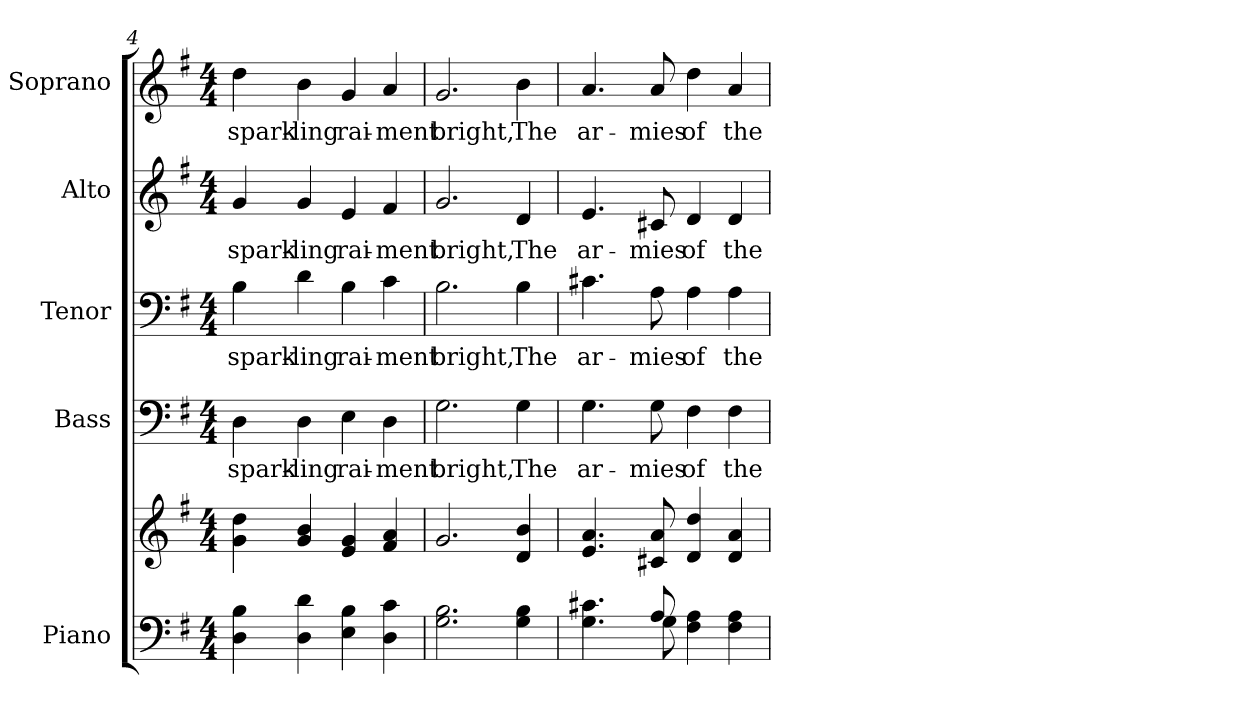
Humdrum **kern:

**kern	**kern	**kern	**text	**kern	**text	**kern	**text	**kern	**text
*part5	*part5	*part4	*part4	*part3	*part3	*part2	*part2	*part1	*part1
*staff6	*staff5	*staff4	*staff4	*staff3	*staff3	*staff2	*staff2	*staff1	*staff1
*I"Piano	*	*I"Bass	*	*I"Tenor	*	*I"Alto	*	*I"Soprano	*
*I'Pno.	*	*I'B.	*	*I'T.	*	*I'A.	*	*I'S.	*
!!LO:PB:g=z
*clefF4	*clefG2	*clefF4	*	*clefF4	*	*clefG2	*	*clefG2	*
*k[f#]	*k[f#]	*k[f#]	*	*k[f#]	*	*k[f#]	*	*k[f#]	*
*G:	*G:	*G:	*	*G:	*	*G:	*	*G:	*
*M4/4	*M4/4	*M4/4	*	*M4/4	*	*M4/4	*	*M4/4	*
=4	=4	=4	=4	=4	=4	=4	=4	=4	=4
!	!	!	!LO:LY:b:color=#000000	!	!	!	!	!	!
!	!	!	!	!	!LO:LY:b:color=#000000	!	!	!	!
!	!	!	!	!	!	!	!LO:LY:b:color=#000000	!	!
!	!	!	!	!	!	!	!	!	!LO:LY:b:color=#000000
4Di\ 4Bi	4gi\ 4ddi	4Di\	spark-	4Bi\	spark-	4gi/	spark-	4ddi\	spark-
!	!	!	!LO:LY:b:color=#000000	!	!	!	!	!	!
!	!	!	!	!	!LO:LY:b:color=#000000	!	!	!	!
!	!	!	!	!	!	!	!LO:LY:b:color=#000000	!	!
!	!	!	!	!	!	!	!	!	!LO:LY:b:color=#000000
4Di\ 4di	4gi/ 4bi	4Di\	-ling	4di\	-ling	4gi/	-ling	4bi\	-ling
!	!	!	!LO:LY:b:color=#000000	!	!	!	!	!	!
!	!	!	!	!	!LO:LY:b:color=#000000	!	!	!	!
!	!	!	!	!	!	!	!LO:LY:b:color=#000000	!	!
!	!	!	!	!	!	!	!	!	!LO:LY:b:color=#000000
4Ei\ 4Bi	4ei/ 4gi	4Ei\	rai-	4Bi\	rai-	4ei/	rai-	4gi/	rai-
!	!	!	!LO:LY:b:color=#000000	!	!	!	!	!	!
!	!	!	!	!	!LO:LY:b:color=#000000	!	!	!	!
!	!	!	!	!	!	!	!LO:LY:b:color=#000000	!	!
!	!	!	!	!	!	!	!	!	!LO:LY:b:color=#000000
4Di\ 4ci	4f#i/ 4ai	4Di\	-ment	4ci\	-ment	4f#i/	-ment	4ai/	-ment
=5	=5	=5	=5	=5	=5	=5	=5	=5	=5
!	!	!	!LO:LY:b:color=#000000	!	!	!	!	!	!
!	!	!	!	!	!LO:LY:b:color=#000000	!	!	!	!
!	!	!	!	!	!	!	!LO:LY:b:color=#000000	!	!
!	!	!	!	!	!	!	!	!	!LO:LY:b:color=#000000
2.Gi\ 2.Bi	2.gi/	2.Gi\	bright,	2.Bi\	bright,	2.gi/	bright,	2.gi/	bright,
!	!	!	!LO:LY:b:color=#000000	!	!	!	!	!	!
!	!	!	!	!	!LO:LY:b:color=#000000	!	!	!	!
!	!	!	!	!	!	!	!LO:LY:b:color=#000000	!	!
!	!	!	!	!	!	!	!	!	!LO:LY:b:color=#000000
4Gi\ 4Bi	4di/ 4bi	4Gi\	The	4Bi\	The	4di/	The	4bi\	The
!!LO:PB:g=z
=6	=6	=6	=6	=6	=6	=6	=6	=6	=6
*^	*	*	*	*	*	*	*	*	*
!	!	!	!	!LO:LY:b:color=#000000	!	!	!	!	!	!
!	!	!	!	!	!	!LO:LY:b:color=#000000	!	!	!	!
!	!	!	!	!	!	!	!	!LO:LY:b:color=#000000	!	!
!	!	!	!	!	!	!	!	!	!	!LO:LY:b:color=#000000
4.Gi\ 4.c#Xi	4ryy	4.ei/ 4.ai	4.Gi\	ar-	4.c#Xi\	ar-	4.ei/	ar-	4.ai/	ar-
.	8ryy	.	.	.	.	.	.	.	.	.
!	!	!	!	!LO:LY:b:color=#000000	!	!	!	!	!	!
!	!	!	!	!	!	!LO:LY:b:color=#000000	!	!	!	!
!	!	!	!	!	!	!	!	!LO:LY:b:color=#000000	!	!
!	!	!	!	!	!	!	!	!	!	!LO:LY:b:color=#000000
8Ai/	8Gi\	8c#Xi/ 8ai	8Gi\	-mies	8Ai\	-mies	8c#Xi/	-mies	8ai/	-mies
!	!	!	!	!LO:LY:b:color=#000000	!	!	!	!	!	!
!	!	!	!	!	!	!LO:LY:b:color=#000000	!	!	!	!
!	!	!	!	!	!	!	!	!LO:LY:b:color=#000000	!	!
!	!	!	!	!	!	!	!	!	!	!LO:LY:b:color=#000000
4F#i\ 4Ai	2ryy	4di/ 4ddi	4F#i\	of	4Ai\	of	4di/	of	4ddi\	of
!	!	!	!	!LO:LY:b:color=#000000	!	!	!	!	!	!
!	!	!	!	!	!	!LO:LY:b:color=#000000	!	!	!	!
!	!	!	!	!	!	!	!	!LO:LY:b:color=#000000	!	!
!	!	!	!	!	!	!	!	!	!	!LO:LY:b:color=#000000
4F#i\ 4Ai	.	4di/ 4ai	4F#i\	the	4Ai\	the	4di/	the	4ai/	the
*v	*v	*	*	*	*	*	*	*	*	*
=	=	=	=	=	=	=	=	=	=
*-	*-	*-	*-	*-	*-	*-	*-	*-	*-
